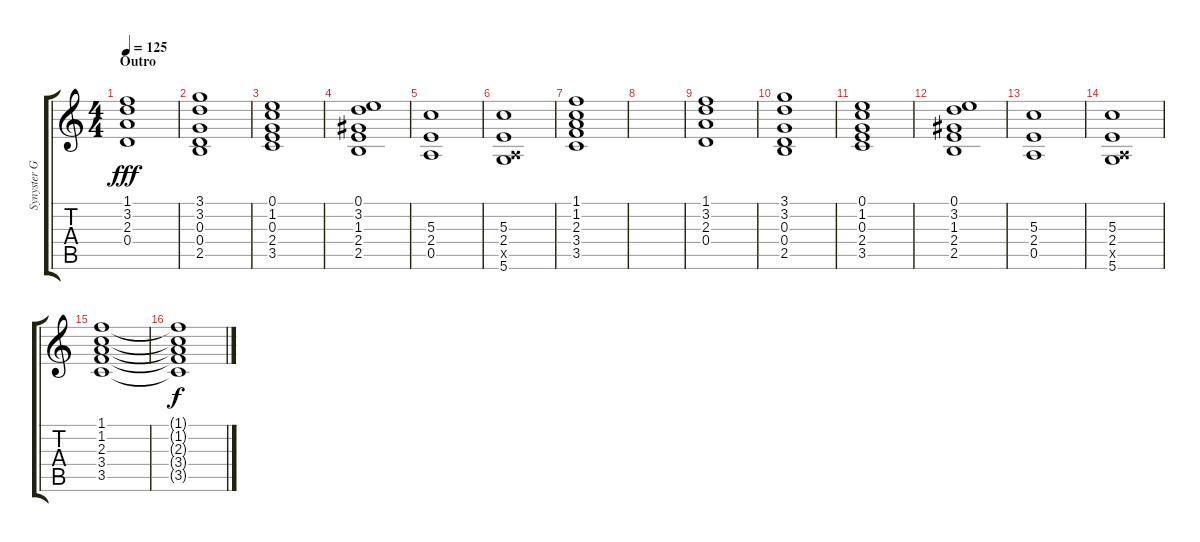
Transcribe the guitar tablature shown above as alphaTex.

\track ("Synyster Gates" "Synyster G") {instrument distortionguitar}
\staff {score tabs}
\tuning (E4 B3 G3 D3 A2 D2) {hide}
\ts (4 4)
\section ("" "Outro")
\tempo 125
\clef g2
\ks c
(1.1 3.2 2.3 0.4).1{dy fff volume 11 balance 8} |
(3.1 3.2 0.3 0.4 2.5).1 |
(0.1 1.2 0.3 2.4 3.5).1 |
(0.1 3.2 1.3 2.4 2.5).1 |
(5.3 2.4 0.5).1 |
(5.3 2.4 0.5{x} 5.6).1 |
(1.1 1.2 2.3 3.4 3.5).1 |
|
(1.1 3.2 2.3 0.4).1{volume 11 balance 8} |
(3.1 3.2 0.3 0.4 2.5).1 |
(0.1 1.2 0.3 2.4 3.5).1 |
(0.1 3.2 1.3 2.4 2.5).1 |
(5.3 2.4 0.5).1 |
(5.3 2.4 0.5{x} 5.6).1 |
(1.1 1.2 2.3 3.4 3.5).1{volume 0} |
(1.1{t} 1.2{t} 2.3{t} 3.4{t} 3.5{t}).1{dy f}
